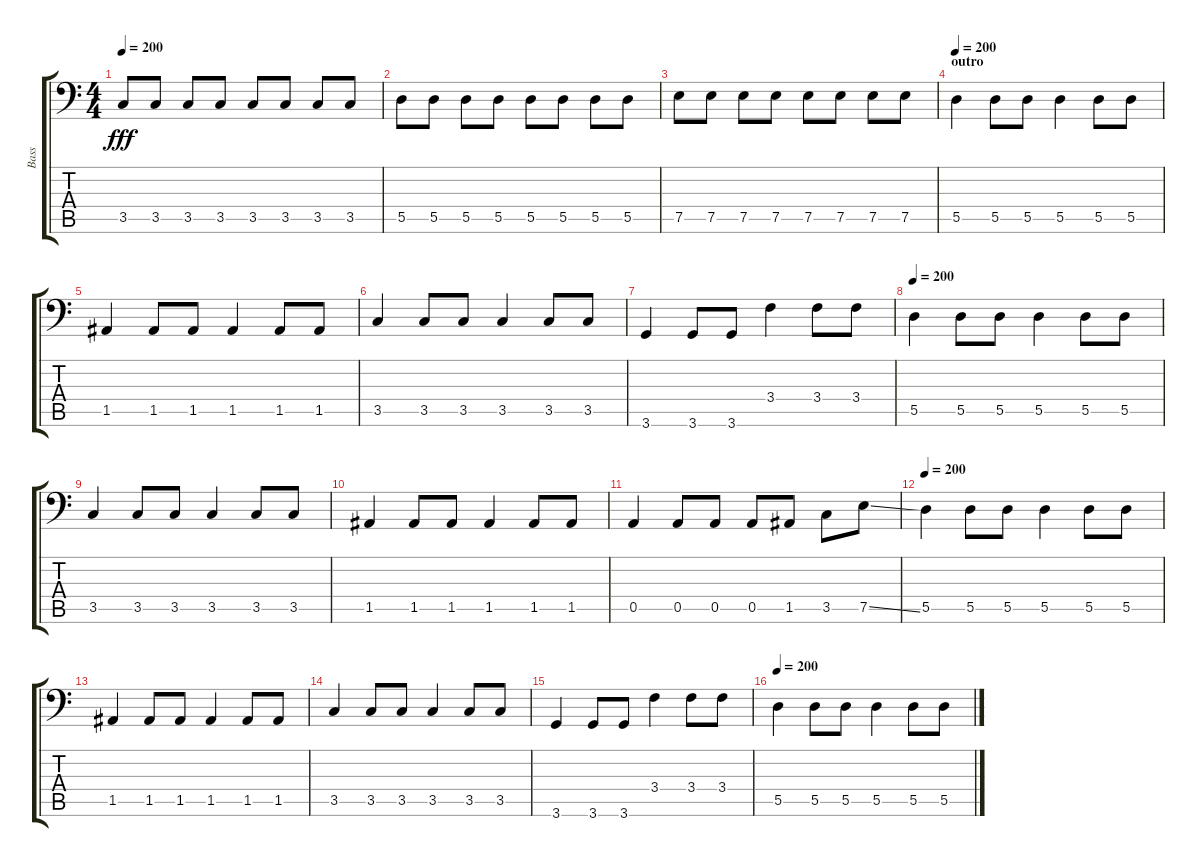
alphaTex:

\track ("Bass" "Bass") {instrument electricbassfinger}
\staff {score tabs}
\tuning (E3 B2 G2 D2 A1 E1) {hide}
\ts (4 4)
\tempo 200
\clef f4
\ks c
3.5.8{dy fff} 3.5.8 3.5.8 3.5.8 3.5.8 3.5.8 3.5.8 3.5.8 |
5.5.8 5.5.8 5.5.8 5.5.8 5.5.8 5.5.8 5.5.8 5.5.8 |
7.5.8 7.5.8 7.5.8 7.5.8 7.5.8 7.5.8 7.5.8 7.5.8 |
\section ("" "outro")
\tempo 200
5.5.4 5.5.8 5.5.8 5.5.4 5.5.8 5.5.8 |
1.5.4 1.5.8 1.5.8 1.5.4 1.5.8 1.5.8 |
3.5.4 3.5.8 3.5.8 3.5.4 3.5.8 3.5.8 |
3.6.4 3.6.8 3.6.8 3.4.4 3.4.8 3.4.8 |
\tempo 200
5.5.4 5.5.8 5.5.8 5.5.4 5.5.8 5.5.8 |
3.5.4 3.5.8 3.5.8 3.5.4 3.5.8 3.5.8 |
1.5.4 1.5.8 1.5.8 1.5.4 1.5.8 1.5.8 |
0.5.4 0.5.8 0.5.8 0.5.8 1.5.8 3.5.8 7.5{ss}.8 |
\tempo 200
5.5.4 5.5.8 5.5.8 5.5.4 5.5.8 5.5.8 |
1.5.4 1.5.8 1.5.8 1.5.4 1.5.8 1.5.8 |
3.5.4 3.5.8 3.5.8 3.5.4 3.5.8 3.5.8 |
3.6.4 3.6.8 3.6.8 3.4.4 3.4.8 3.4.8 |
\tempo 200
5.5.4 5.5.8 5.5.8 5.5.4 5.5.8 5.5.8
